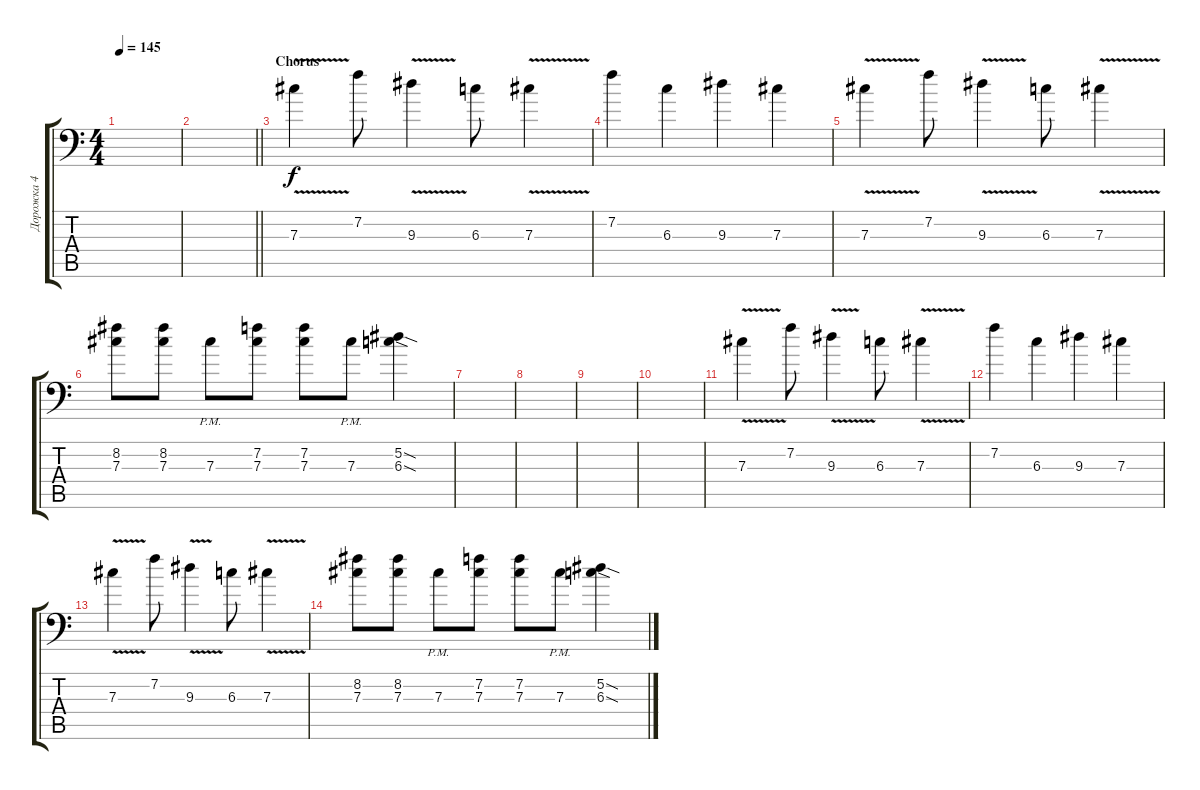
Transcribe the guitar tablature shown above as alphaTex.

\track ("Дорожка 4" "Дорожка 4") {instrument overdrivenguitar}
\staff {score tabs}
\tuning (Eb4 Bb3 Gb3 Db3 Ab2 Bb1) {hide}
\ts (4 4)
\tempo 145
\clef f4
\ks c
|
\barLineRight lightlight
|
\section ("" "Chorus")
7.3{v}.4 7.2.8 9.3{v}.4 6.3.8 7.3{v}.4 |
7.2.4 6.3.4 9.3.4 7.3.4 |
7.3{v}.4 7.2.8 9.3{v}.4 6.3.8 7.3{v}.4 |
(8.2 7.3).8 (8.2 7.3).8 7.3{pm}.8 (7.2 7.3).8 (7.2 7.3).8 7.3{pm}.8 (5.2{sod} 6.3{sod}).4 |
|
|
|
|
7.3{v}.4 7.2.8 9.3{v}.4 6.3.8 7.3{v}.4 |
7.2.4 6.3.4 9.3.4 7.3.4 |
7.3{v}.4 7.2.8 9.3{v}.4 6.3.8 7.3{v}.4 |
(8.2 7.3).8 (8.2 7.3).8 7.3{pm}.8 (7.2 7.3).8 (7.2 7.3).8 7.3{pm}.8 (5.2{sod} 6.3{sod}).4
